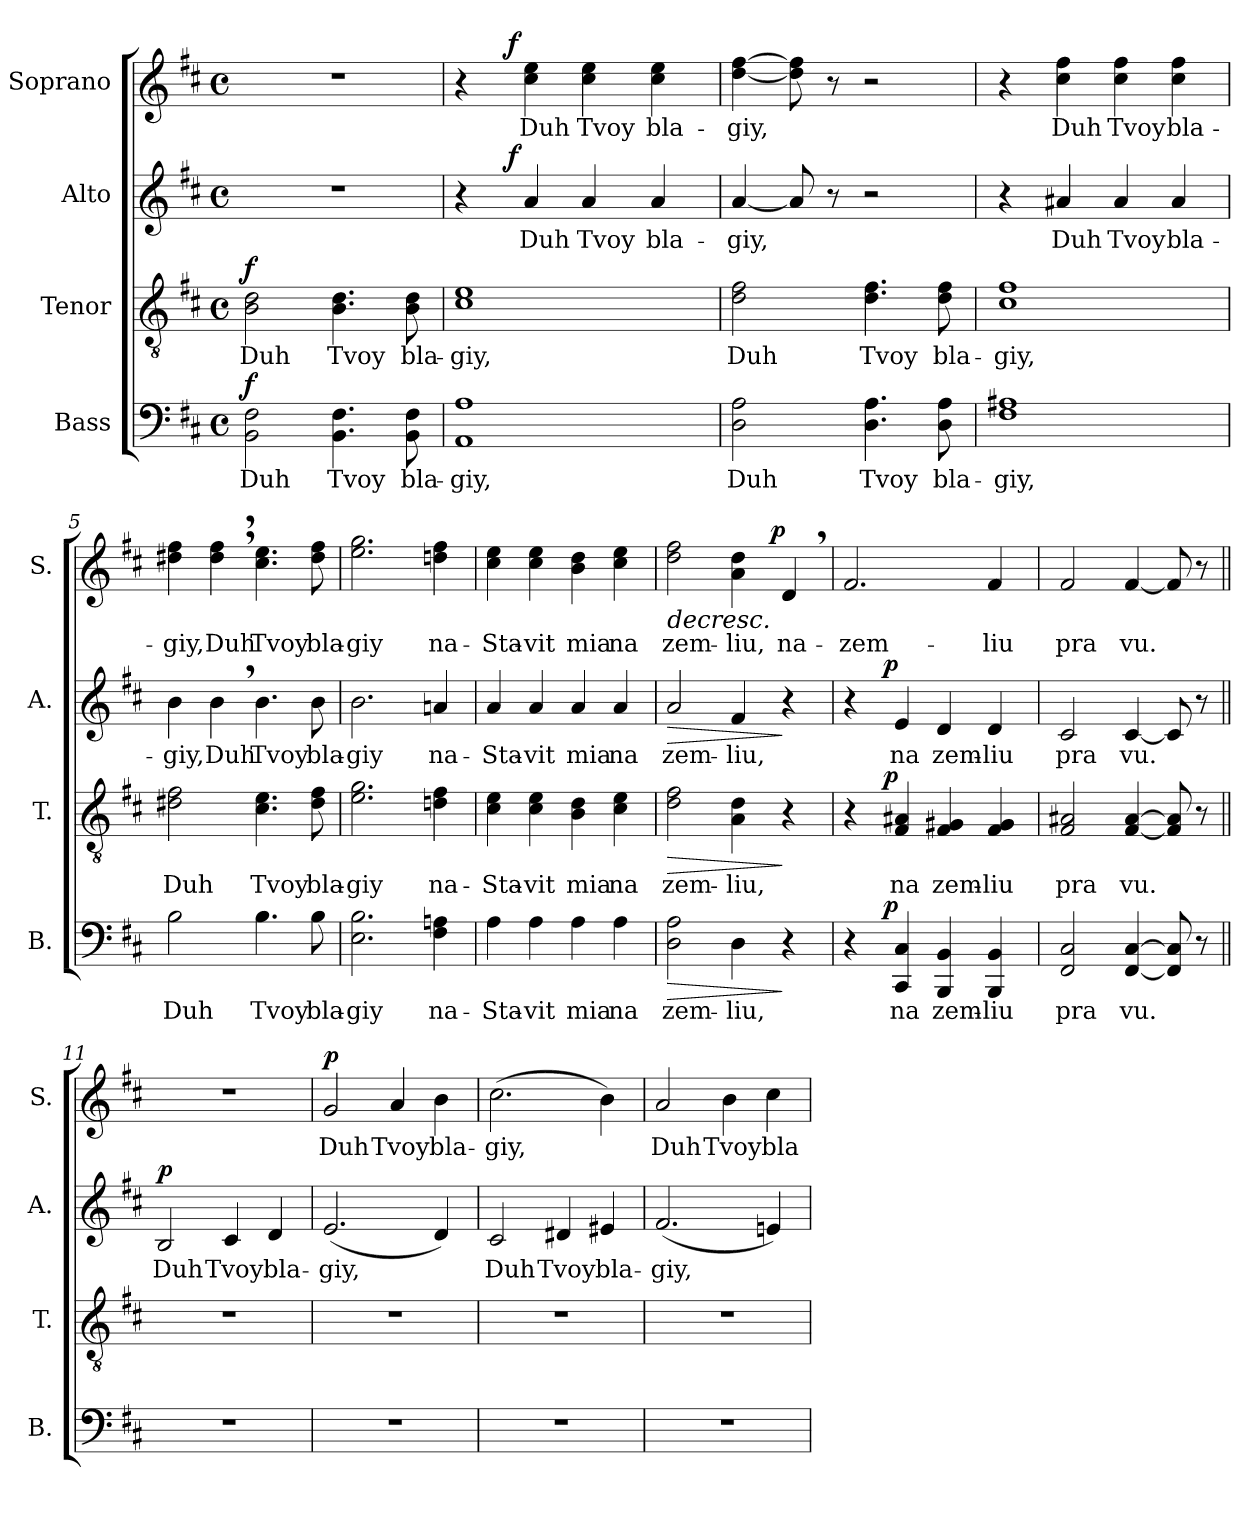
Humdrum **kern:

**kern	**text	**dynam	**kern	**text	**dynam	**kern	**text	**dynam	**kern	**text	**dynam
*part4	*part4	*part4	*part3	*part3	*part3	*part2	*part2	*part2	*part1	*part1	*part1
*staff4	*staff4	*staff4	*staff3	*staff3	*staff3	*staff2	*staff2	*staff2	*staff1	*staff1	*staff1
*I"Bass	*	*	*I"Tenor	*	*	*I"Alto	*	*	*I"Soprano	*	*
*I'B.	*	*	*I'T.	*	*	*I'A.	*	*	*I'S.	*	*
*clefF4	*	*	*clefGv2	*	*	*clefG2	*	*	*clefG2	*	*
*k[f#c#]	*	*	*k[f#c#]	*	*	*k[f#c#]	*	*	*k[f#c#]	*	*
*D:	*	*	*D:	*	*	*D:	*	*	*D:	*	*
*M4/4	*	*	*M4/4	*	*	*M4/4	*	*	*M4/4	*	*
*met(c)	*	*	*met(c)	*	*	*met(c)	*	*	*met(c)	*	*
=1	=1	=1	=1	=1	=1	=1	=1	=1	=1	=1	=1
!	!LO:LY:b	!LO:DY:a	!	!LO:LY:b	!LO:DY:a	!	!	!	!	!	!
2BB\ 2F#\	Duh	f	2B\ 2d\	Duh	f	1r	.	.	1r	.	.
!	!LO:LY:b	!	!	!LO:LY:b	!	!	!	!	!	!	!
4.BB\ 4.F#\	Tvoy	.	4.B\ 4.d\	Tvoy	.	.	.	.	.	.	.
!	!LO:LY:b	!	!	!LO:LY:b	!	!	!	!	!	!	!
8BB\ 8F#\	bla-	.	8B\ 8d\	bla-	.	.	.	.	.	.	.
=2	=2	=2	=2	=2	=2	=2	=2	=2	=2	=2	=2
!	!LO:LY:b	!	!	!LO:LY:b	!	!	!	!	!	!	!
*	*	*	*	*	*	*^	*	*	*^	*	*
1AA 1A	-giy,	.	1c# 1e	-giy,	.	4r	8..ryy	.	.	4r	8..ryy	.	.
!	!	!	!	!	!	!	!	!	!LO:DY:a	!	!	!	!LO:DY:a
.	.	.	.	.	.	.	2ryy	.	f	.	2ryy	.	f
!	!	!	!	!	!	!	!	!LO:LY:b	!	!	!	!LO:LY:b	!
.	.	.	.	.	.	4a/	.	Duh	.	4cc#\ 4ee\	.	Duh	.
!	!	!	!	!	!	!	!	!LO:LY:b	!	!	!	!LO:LY:b	!
.	.	.	.	.	.	4a/	.	Tvoy	.	4cc#\ 4ee\	.	Tvoy	.
.	.	.	.	.	.	.	4ryy	.	.	.	4ryy	.	.
!	!	!	!	!	!	!	!	!LO:LY:b	!	!	!	!LO:LY:b	!
.	.	.	.	.	.	4a/	.	bla-	.	4cc#\ 4ee\	.	bla-	.
.	.	.	.	.	.	.	32ryy	.	.	.	32ryy	.	.
=3	=3	=3	=3	=3	=3	=3	=3	=3	=3	=3	=3	=3	=3
!	!LO:LY:b	!	!	!LO:LY:b	!	!	!	!LO:LY:b	!	!	!	!LO:LY:b	!
*	*	*	*	*	*	*v	*v	*	*	*	*	*	*
*	*	*	*	*	*	*	*	*	*v	*v	*	*
2D\ 2A\	Duh	.	2d\ 2f#\	Duh	.	[<4a/	-giy,	.	[<4dd\ [>4ff#\	-giy,	.
.	.	.	.	.	.	8a/]	.	.	8dd\] 8ff#\]	.	.
.	.	.	.	.	.	8r	.	.	8r	.	.
!	!LO:LY:b	!	!	!LO:LY:b	!	!	!	!	!	!	!
4.D\ 4.A\	Tvoy	.	4.d\ 4.f#\	Tvoy	.	2r	.	.	2r	.	.
!	!LO:LY:b	!	!	!LO:LY:b	!	!	!	!	!	!	!
8D\ 8A\	bla-	.	8d\ 8f#\	bla-	.	.	.	.	.	.	.
=4	=4	=4	=4	=4	=4	=4	=4	=4	=4	=4	=4
!	!LO:LY:b	!	!	!LO:LY:b	!	!	!	!	!	!	!
1F# 1A#X	-giy,	.	1c# 1f#	-giy,	.	4r	.	.	4r	.	.
!	!	!	!	!	!	!	!LO:LY:b	!	!	!LO:LY:b	!
.	.	.	.	.	.	4a#X/	Duh	.	4cc#\ 4ff#\	Duh	.
!	!	!	!	!	!	!	!LO:LY:b	!	!	!LO:LY:b	!
.	.	.	.	.	.	4a#/	Tvoy	.	4cc#\ 4ff#\	Tvoy	.
!	!	!	!	!	!	!	!LO:LY:b	!	!	!LO:LY:b	!
.	.	.	.	.	.	4a#/	bla-	.	4cc#\ 4ff#\	bla-	.
!!LO:LB:g=z
=5	=5	=5	=5	=5	=5	=5	=5	=5	=5	=5	=5
!	!LO:LY:b	!	!	!LO:LY:b	!	!	!LO:LY:b	!	!	!LO:LY:b	!
2B\	Duh	.	2d#X\ 2f#\	Duh	.	4b\	-giy,	.	4dd#X\ 4ff#\	-giy,	.
!	!	!	!	!	!	!	!LO:LY:b	!	!	!LO:LY:b	!
.	.	.	.	.	.	4b,>\	Duh	.	4dd#\,> 4ff#\,>	Duh	.
!	!LO:LY:b	!	!	!LO:LY:b	!	!	!LO:LY:b	!	!	!LO:LY:b	!
4.B\	Tvoy	.	4.c#\ 4.e\	Tvoy	.	4.b\	Tvoy	.	4.cc#\ 4.ee\	Tvoy	.
!	!LO:LY:b	!	!	!LO:LY:b	!	!	!LO:LY:b	!	!	!LO:LY:b	!
8B\	bla-	.	8d#\ 8f#\	bla-	.	8b\	bla-	.	8dd#\ 8ff#\	bla-	.
=6	=6	=6	=6	=6	=6	=6	=6	=6	=6	=6	=6
!	!LO:LY:b	!	!	!LO:LY:b	!	!	!LO:LY:b	!	!	!LO:LY:b	!
2.E\ 2.B\	-giy	.	2.e\ 2.g\	-giy	.	2.b\	-giy	.	2.ee\ 2.gg\	-giy	.
!	!LO:LY:b	!	!	!LO:LY:b	!	!	!LO:LY:b	!	!	!LO:LY:b	!
4F#\ 4An\	na-	.	4dn\ 4f#\	na-	.	4an/	na-	.	4ddn\ 4ff#\	na-	.
=7	=7	=7	=7	=7	=7	=7	=7	=7	=7	=7	=7
!	!LO:LY:b	!	!	!LO:LY:b	!	!	!LO:LY:b	!	!	!LO:LY:b	!
4A\	-Sta-	.	4c#\ 4e\	-Sta-	.	4a/	-Sta-	.	4cc#\ 4ee\	-Sta-	.
!	!LO:LY:b	!	!	!LO:LY:b	!	!	!LO:LY:b	!	!	!LO:LY:b	!
4A\	-vit	.	4c#\ 4e\	-vit	.	4a/	-vit	.	4cc#\ 4ee\	-vit	.
!	!LO:LY:b	!	!	!LO:LY:b	!	!	!LO:LY:b	!	!	!LO:LY:b	!
4A\	mia	.	4B\ 4d\	mia	.	4a/	mia	.	4b\ 4dd\	mia	.
!	!LO:LY:b	!	!	!LO:LY:b	!	!	!LO:LY:b	!	!	!LO:LY:b	!
4A\	na	.	4c#\ 4e\	na	.	4a/	na	.	4cc#\ 4ee\	na	.
=8	=8	=8	=8	=8	=8	=8	=8	=8	=8	=8	=8
!	!LO:LY:b	!LO:HP:b	!	!LO:LY:b	!LO:HP:b	!	!LO:LY:b	!LO:HP:b	!	!LO:LY:b	!LO:HP:b
*	*	*	*	*	*	*	*	*	*^	*	*
2D\ 2A\	zem-	>	2d\ 2f#\	zem-	>	2a/	zem-	>	2dd\ 2ff#\	2ryy	zem-	>
!	!LO:LY:b	!	!	!LO:LY:b	!	!	!LO:LY:b	!	!	!	!LO:LY:b	!
4D\	-liu,	.	4A\ 4d\	-liu,	.	4f#/	-liu,	.	4a\ 4dd\	8..ryy	-liu,	.
!	!	!	!	!	!	!	!	!	!	!	!	!LO:DY:a
.	.	.	.	.	.	.	.	.	.	4ryy	.	p
!	!	!	!	!	!	!	!	!	!	!	!LO:LY:b	!
4r	.	]	4r	.	]	4r	.	]	4d,>/	.	na-	]
.	.	.	.	.	.	.	.	.	.	32ryy	.	.
!!LO:PB:g=z
=9	=9	=9	=9	=9	=9	=9	=9	=9	=9	=9	=9	=9
!	!	!	!	!	!	!	!	!	!	!	!LO:LY:b	!
*^	*	*	*^	*	*	*^	*	*	*v	*v	*	*
4r	8..ryy	.	.	4r	8..ryy	.	.	4r	8..ryy	.	.	2.f#/	-zem-	.
!	!	!	!LO:DY:a	!	!	!	!LO:DY:a	!	!	!	!LO:DY:a	!	!	!
.	2ryy	.	p	.	2ryy	.	p	.	2ryy	.	p	.	.	.
!	!	!LO:LY:b	!	!	!	!LO:LY:b	!	!	!	!LO:LY:b	!	!	!	!
4CC#/ 4C#/	.	na	.	4F#/ 4A#X/	.	na	.	4e/	.	na	.	.	.	.
!	!	!LO:LY:b	!	!	!	!LO:LY:b	!	!	!	!LO:LY:b	!	!	!	!
4BBB/ 4BB/	.	zem-	.	4F#/ 4G#X/	.	zem-	.	4d/	.	zem-	.	.	.	.
.	4ryy	.	.	.	4ryy	.	.	.	4ryy	.	.	.	.	.
!	!	!LO:LY:b	!	!	!	!LO:LY:b	!	!	!	!LO:LY:b	!	!	!LO:LY:b	!
4BBB/ 4BB/	.	-liu	.	4F#/ 4G#/	.	-liu	.	4d/	.	-liu	.	4f#/	-liu	.
.	32ryy	.	.	.	32ryy	.	.	.	32ryy	.	.	.	.	.
=10	=10	=10	=10	=10	=10	=10	=10	=10	=10	=10	=10	=10	=10	=10
!	!	!LO:LY:b	!	!	!	!LO:LY:b	!	!	!	!LO:LY:b	!	!	!LO:LY:b	!
*v	*v	*	*	*	*	*	*	*v	*v	*	*	*	*	*
*	*	*	*v	*v	*	*	*	*	*	*	*	*
2FF#/ 2C#/	pra	.	2F#/ 2A#X/	pra	.	2c#/	pra	.	2f#/	pra	.
!	!LO:LY:b	!	!	!LO:LY:b	!	!	!LO:LY:b	!	!	!LO:LY:b	!
[<4FF#/ [>4C#/	vu.	.	[<4F#/ [>4A#/	vu.	.	[<4c#/	vu.	.	[<4f#/	vu.	.
8FF#/] 8C#/]	.	.	8F#/] 8A#/]	.	.	8c#/]	.	.	8f#/]	.	.
8r	.	.	8r	.	.	8r	.	.	8r	.	.
=11||	=11||	=11||	=11||	=11||	=11||	=11||	=11||	=11||	=11||	=11||	=11||
!	!	!	!	!	!	!	!LO:LY:b	!LO:DY:a	!	!	!
1r	.	.	1r	.	.	2B/	Duh	p	1r	.	.
!	!	!	!	!	!	!	!LO:LY:b	!	!	!	!
.	.	.	.	.	.	4c#/	Tvoy	.	.	.	.
!	!	!	!	!	!	!	!LO:LY:b	!	!	!	!
.	.	.	.	.	.	4d/	bla-	.	.	.	.
=12	=12	=12	=12	=12	=12	=12	=12	=12	=12	=12	=12
!	!	!	!	!	!	!	!LO:LY:b	!	!	!LO:LY:b	!LO:DY:a
1r	.	.	1r	.	.	(<2.e/	-giy,	.	2g/	Duh	p
!	!	!	!	!	!	!	!	!	!	!LO:LY:b	!
.	.	.	.	.	.	.	.	.	4a/	Tvoy	.
!	!	!	!	!	!	!	!	!	!	!LO:LY:b	!
.	.	.	.	.	.	4d/)	.	.	4b\	bla-	.
=13	=13	=13	=13	=13	=13	=13	=13	=13	=13	=13	=13
!	!	!	!	!	!	!	!LO:LY:b	!	!	!LO:LY:b	!
1r	.	.	1r	.	.	2c#/	Duh	.	(>2.cc#\	-giy,	.
!	!	!	!	!	!	!	!LO:LY:b	!	!	!	!
.	.	.	.	.	.	4d#X/	Tvoy	.	.	.	.
!	!	!	!	!	!	!	!LO:LY:b	!	!	!	!
.	.	.	.	.	.	4e#X/	bla-	.	4b\)	.	.
!!LO:LB:g=z
=14	=14	=14	=14	=14	=14	=14	=14	=14	=14	=14	=14
!	!	!	!	!	!	!	!LO:LY:b	!	!	!LO:LY:b	!
1r	.	.	1r	.	.	(<2.f#/	-giy,	.	2a/	Duh	.
!	!	!	!	!	!	!	!	!	!	!LO:LY:b	!
.	.	.	.	.	.	.	.	.	4b\	Tvoy	.
!	!	!	!	!	!	!	!	!	!	!LO:LY:b	!
.	.	.	.	.	.	4en/)	.	.	4cc#\	bla-	.
=	=	=	=	=	=	=	=	=	=	=	=
*-	*-	*-	*-	*-	*-	*-	*-	*-	*-	*-	*-
